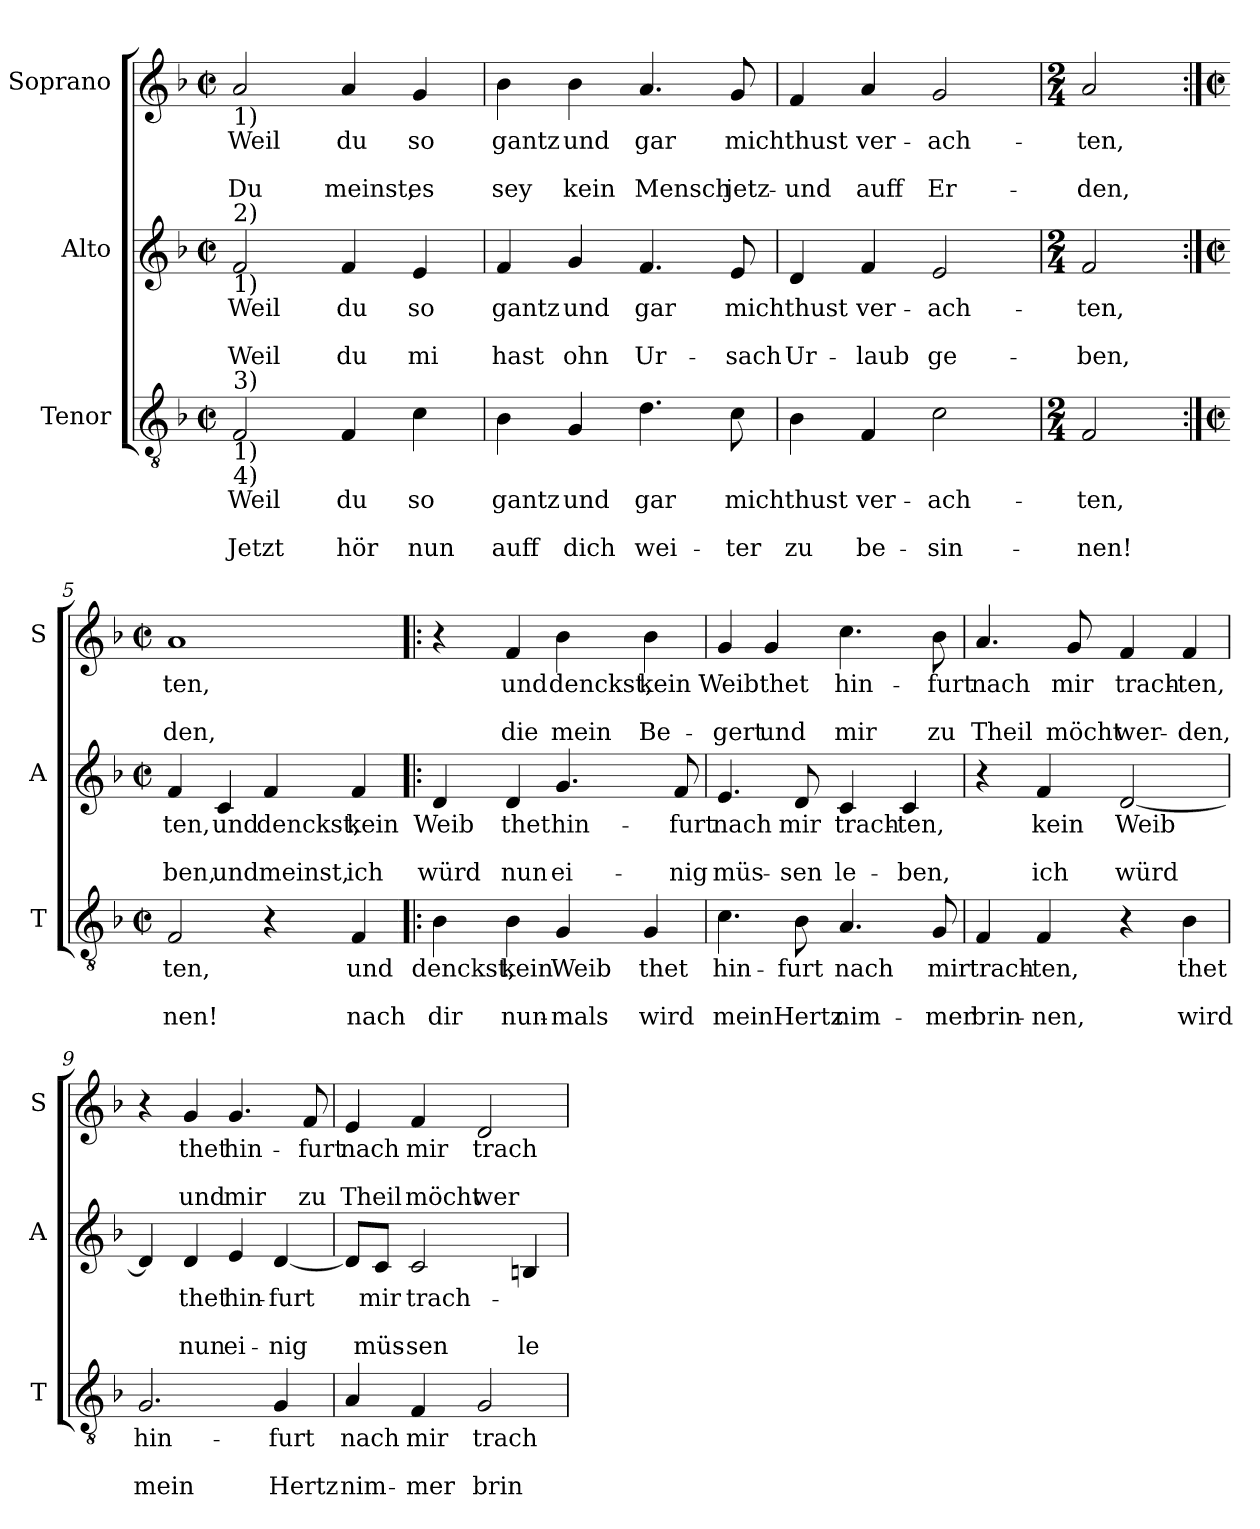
**kern	**text	**text	**text	**kern	**text	**text	**text	**kern	**text	**text	**text
*part3	*part3	*part3	*part3	*part2	*part2	*part2	*part2	*part1	*part1	*part1	*part1
*staff3	*staff3	*staff3	*staff3	*staff2	*staff2	*staff2	*staff2	*staff1	*staff1	*staff1	*staff1
*I"Tenor	*	*	*	*I"Alto	*	*	*	*I"Soprano	*	*	*
*I'T	*	*	*	*I'A	*	*	*	*I'S	*	*	*
*clefGv2	*	*	*	*clefG2	*	*	*	*clefG2	*	*	*
*k[b-]	*	*	*	*k[b-]	*	*	*	*k[b-]	*	*	*
*F:	*	*	*	*F:	*	*	*	*F:	*	*	*
*M2/2	*	*	*	*M2/2	*	*	*	*M2/2	*	*	*
*met(c|)	*	*	*	*met(c|)	*	*	*	*met(c|)	*	*	*
=1	=1	=1	=1	=1	=1	=1	=1	=1	=1	=1	=1
!	!	!	!	!	!	!	!	!LO:TX:b:t=1)	!	!	!
!	!	!	!	!LO:TX:a:t=2)	!	!	!	!	!	!	!
!	!	!	!	!LO:TX:b:t=1)	!	!	!	!	!	!	!
!LO:TX:a:t=3)	!	!	!	!	!	!	!	!	!	!	!
!LO:TX:b:t=1)	!	!	!	!	!	!	!	!	!	!	!
!LO:TX:b:t=4)	!	!	!	!	!	!	!	!	!	!	!
!	!LO:LY:b	!	!LO:LY:b	!	!LO:LY:b	!	!LO:LY:b	!	!LO:LY:b	!	!LO:LY:b
2F/	Weil	.	Jetzt	2f/	Weil	.	Weil	2a/	Weil	.	Du
!	!LO:LY:b	!	!LO:LY:b	!	!LO:LY:b	!	!LO:LY:b	!	!LO:LY:b	!	!LO:LY:b
4F/	du	.	hör	4f/	du	.	du	4a/	du	.	meinst,
!	!LO:LY:b	!	!LO:LY:b	!	!LO:LY:b	!	!LO:LY:b	!	!LO:LY:b	!	!LO:LY:b
4c\	so	.	nun	4e/	so	.	mi	4g/	so	.	es
=2	=2	=2	=2	=2	=2	=2	=2	=2	=2	=2	=2
!	!LO:LY:b	!	!LO:LY:b	!	!LO:LY:b	!	!LO:LY:b	!	!LO:LY:b	!	!LO:LY:b
4B-\	gantz	.	auff	4f/	gantz	.	hast	4b-\	gantz	.	sey
!	!LO:LY:b	!	!LO:LY:b	!	!LO:LY:b	!	!LO:LY:b	!	!LO:LY:b	!	!LO:LY:b
4G/	und	.	dich	4g/	und	.	ohn	4b-\	und	.	kein
!	!LO:LY:b	!	!LO:LY:b	!	!LO:LY:b	!	!LO:LY:b	!	!LO:LY:b	!	!LO:LY:b
4.d\	gar	.	wei-	4.f/	gar	.	Ur-	4.a/	gar	.	Mensch
!	!LO:LY:b	!	!LO:LY:b	!	!LO:LY:b	!	!LO:LY:b	!	!LO:LY:b	!	!LO:LY:b
8c\	mich	.	-ter	8e/	mich	.	-sach	8g/	mich	.	jetz-
=3	=3	=3	=3	=3	=3	=3	=3	=3	=3	=3	=3
!	!LO:LY:b	!	!LO:LY:b	!	!LO:LY:b	!	!LO:LY:b	!	!LO:LY:b	!	!LO:LY:b
4B-\	thust	.	zu	4d/	thust	.	Ur-	4f/	thust	.	-und
!	!LO:LY:b	!	!LO:LY:b	!	!LO:LY:b	!	!LO:LY:b	!	!LO:LY:b	!	!LO:LY:b
4F/	ver-	.	be-	4f/	ver-	.	-laub	4a/	ver-	.	auff
!	!LO:LY:b	!	!LO:LY:b	!	!LO:LY:b	!	!LO:LY:b	!	!LO:LY:b	!	!LO:LY:b
2c\	-ach-	.	-sin-	2e/	-ach-	.	ge-	2g/	-ach-	.	Er-
=4	=4	=4	=4	=4	=4	=4	=4	=4	=4	=4	=4
*M2/4	*	*	*	*M2/4	*	*	*	*M2/4	*	*	*
!	!LO:LY:b	!	!LO:LY:b	!	!LO:LY:b	!	!LO:LY:b	!	!LO:LY:b	!	!LO:LY:b
2F/	-ten,	.	-nen!	2f/	-ten,	.	-ben,	2a/	-ten,	.	-den,
!!LO:LB:g=z
=5:|!	=5:|!	=5:|!	=5:|!	=5:|!	=5:|!	=5:|!	=5:|!	=5:|!	=5:|!	=5:|!	=5:|!
*M2/2	*	*	*	*M2/2	*	*	*	*M2/2	*	*	*
*met(c|)	*	*	*	*met(c|)	*	*	*	*met(c|)	*	*	*
!	!LO:LY:b	!	!LO:LY:b	!	!LO:LY:b	!	!LO:LY:b	!	!LO:LY:b	!	!LO:LY:b
2F/	ten,	.	nen!	4f/	ten,	.	ben,	1a	ten,	.	den,
!	!	!	!	!	!LO:LY:b	!	!LO:LY:b	!	!	!	!
.	.	.	.	4c/	und	.	und	.	.	.	.
!	!	!	!	!	!LO:LY:b	!	!LO:LY:b	!	!	!	!
4r	.	.	.	4f/	denckst,	.	meinst,	.	.	.	.
!	!LO:LY:b	!	!LO:LY:b	!	!LO:LY:b	!	!LO:LY:b	!	!	!	!
4F/	und	.	nach	4f/	kein	.	ich	.	.	.	.
=6!|:	=6!|:	=6!|:	=6!|:	=6!|:	=6!|:	=6!|:	=6!|:	=6!|:	=6!|:	=6!|:	=6!|:
!	!LO:LY:b	!	!LO:LY:b	!	!LO:LY:b	!	!LO:LY:b	!	!	!	!
4B-\	denckst,	.	dir	4d/	Weib	.	würd	4r	.	.	.
!	!LO:LY:b	!	!LO:LY:b	!	!LO:LY:b	!	!LO:LY:b	!	!LO:LY:b	!	!LO:LY:b
4B-\	kein	.	nun-	4d/	thet	.	nun	4f/	und	.	die
!	!LO:LY:b	!	!LO:LY:b	!	!LO:LY:b	!	!LO:LY:b	!	!LO:LY:b	!	!LO:LY:b
4G/	Weib	.	-mals	4.g/	hin-	.	ei-	4b-\	denckst,	.	mein
!	!LO:LY:b	!	!LO:LY:b	!	!	!	!	!	!LO:LY:b	!	!LO:LY:b
4G/	thet	.	wird	.	.	.	.	4b-\	kein	.	Be-
!	!	!	!	!	!LO:LY:b	!	!LO:LY:b	!	!	!	!
.	.	.	.	8f/	-furt	.	-nig	.	.	.	.
=7	=7	=7	=7	=7	=7	=7	=7	=7	=7	=7	=7
!	!LO:LY:b	!	!LO:LY:b	!	!LO:LY:b	!	!LO:LY:b	!	!LO:LY:b	!	!LO:LY:b
4.c\	hin-	.	mein	4.e/	nach	.	müs-	4g/	Weib	.	-gert
!	!	!	!	!	!	!	!	!	!LO:LY:b	!	!LO:LY:b
.	.	.	.	.	.	.	.	4g/	thet	.	und
!	!LO:LY:b	!	!LO:LY:b	!	!LO:LY:b	!	!LO:LY:b	!	!	!	!
8B-\	-furt	.	Hertz	8d/	mir	.	-sen	.	.	.	.
!	!LO:LY:b	!	!LO:LY:b	!	!LO:LY:b	!	!LO:LY:b	!	!LO:LY:b	!	!LO:LY:b
4.A/	nach	.	nim-	4c/	trach-	.	le-	4.cc\	hin-	.	mir
!	!	!	!	!	!LO:LY:b	!	!LO:LY:b	!	!	!	!
.	.	.	.	4c/	-ten,	.	-ben,	.	.	.	.
!	!LO:LY:b	!	!LO:LY:b	!	!	!	!	!	!LO:LY:b	!	!LO:LY:b
8G/	mir	.	-mer	.	.	.	.	8b-\	-furt	.	zu
=8	=8	=8	=8	=8	=8	=8	=8	=8	=8	=8	=8
!	!LO:LY:b	!	!LO:LY:b	!	!	!	!	!	!LO:LY:b	!	!LO:LY:b
4F/	trach-	.	brin-	4r	.	.	.	4.a/	nach	.	Theil
!	!LO:LY:b	!	!LO:LY:b	!	!LO:LY:b	!	!LO:LY:b	!	!	!	!
4F/	-ten,	.	-nen,	4f/	kein	.	ich	.	.	.	.
!	!	!	!	!	!	!	!	!	!LO:LY:b	!	!LO:LY:b
.	.	.	.	.	.	.	.	8g/	mir	.	möcht
!	!	!	!	!	!LO:LY:b	!	!LO:LY:b	!	!LO:LY:b	!	!LO:LY:b
4r	.	.	.	[2d/	Weib	.	würd	4f/	trach-	.	wer-
!	!LO:LY:b	!	!LO:LY:b	!	!	!	!	!	!LO:LY:b	!	!LO:LY:b
4B-\	thet	.	wird	.	.	.	.	4f/	-ten,	.	-den,
!!LO:PB:g=z
=9	=9	=9	=9	=9	=9	=9	=9	=9	=9	=9	=9
!	!LO:LY:b	!	!LO:LY:b	!	!	!	!	!	!	!	!
2.G/	hin-	.	mein	4d/]	.	.	.	4r	.	.	.
!	!	!	!	!	!LO:LY:b	!	!LO:LY:b	!	!LO:LY:b	!	!LO:LY:b
.	.	.	.	4d/	thet	.	nun	4g/	thet	.	und
!	!	!	!	!	!LO:LY:b	!	!LO:LY:b	!	!LO:LY:b	!	!LO:LY:b
.	.	.	.	4e/	hin-	.	ei-	4.g/	hin-	.	mir
!	!LO:LY:b	!	!LO:LY:b	!	!LO:LY:b	!	!LO:LY:b	!	!	!	!
4G/	-furt	.	Hertz	[4d/	-furt	.	-nig	.	.	.	.
!	!	!	!	!	!	!	!	!	!LO:LY:b	!	!LO:LY:b
.	.	.	.	.	.	.	.	8f/	-furt	.	zu
=10	=10	=10	=10	=10	=10	=10	=10	=10	=10	=10	=10
!	!LO:LY:b	!	!LO:LY:b	!	!	!	!	!	!LO:LY:b	!	!LO:LY:b
4A/	nach	.	nim-	8d/L]	.	.	.	4e/	nach	.	Theil
!	!	!	!	!	!LO:LY:b	!	!LO:LY:b	!	!	!	!
.	.	.	.	8c/J	mir	.	müs-	.	.	.	.
!	!LO:LY:b	!	!LO:LY:b	!	!LO:LY:b	!	!LO:LY:b	!	!LO:LY:b	!	!LO:LY:b
4F/	mir	.	-mer	2c/	trach-	.	-sen	4f/	mir	.	möcht
!	!LO:LY:b	!	!LO:LY:b	!	!	!	!	!	!LO:LY:b	!	!LO:LY:b
2G/	trach-	.	brin-	.	.	.	.	2d/	trach	.	wer
!	!	!	!	!	!	!	!LO:LY:b	!	!	!	!
.	.	.	.	4Bn/	.	.	le-	.	.	.	.
=	=	=	=	=	=	=	=	=	=	=	=
*-	*-	*-	*-	*-	*-	*-	*-	*-	*-	*-	*-
